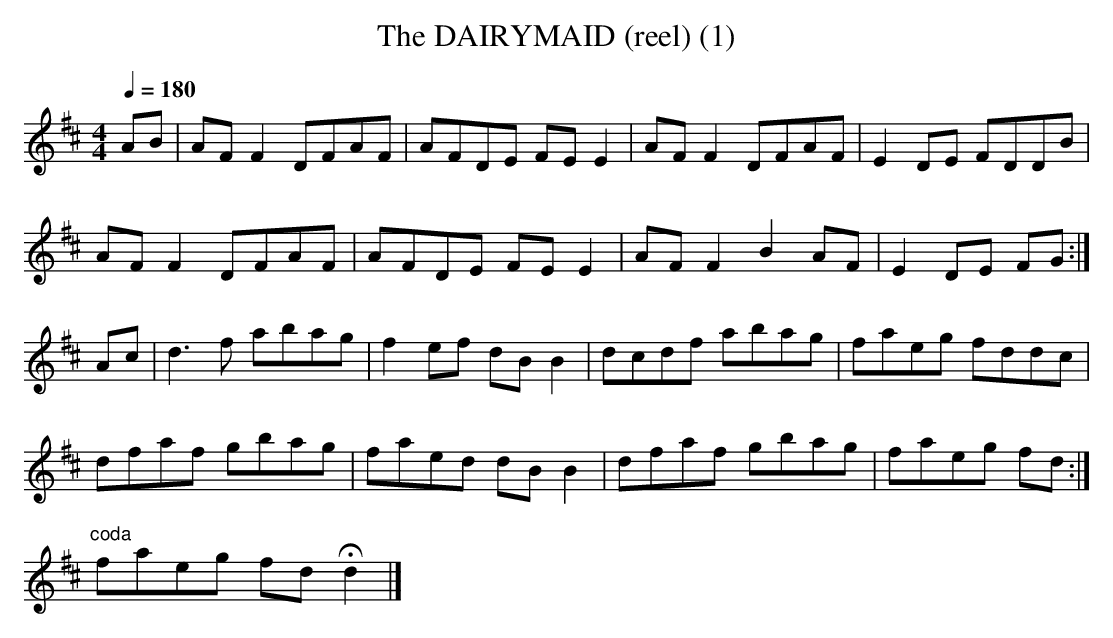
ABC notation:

X:1
T:DAIRYMAID (reel) (1), The
Q:1/4=180
M:4/4
L:1/8
K:D
AB|AFF2 DFAF|AFDE FEE2|AFF2 DFAF|E2DE FDDB|
AFF2 DFAF|AFDE FEE2|AFF2 B2AF|E2DE FG :|
Ac|d3f abag|f2ef dBB2|dcdf abag|faeg fddc|
dfaf gbag|faed dBB2|dfaf gbag|faeg fd :|
"^coda"faeg fdHd2|]
